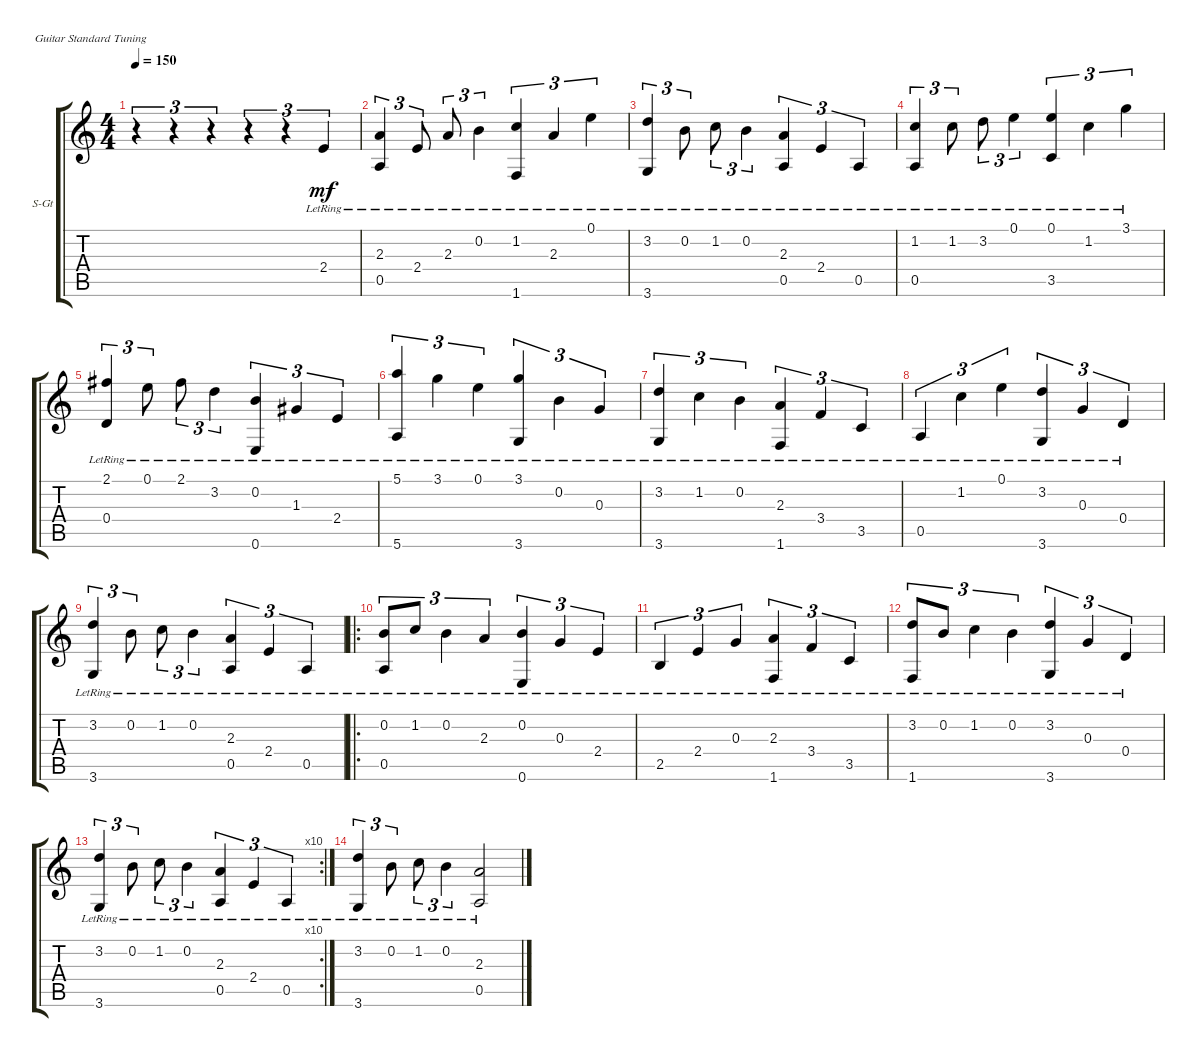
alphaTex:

\defaultSystemsLayout 4
\bracketExtendMode groupsimilarinstruments
\firstSystemTrackNameOrientation horizontal
\otherSystemsTrackNameOrientation horizontal
\track ("Steel Guitar" "S-Gt") {instrument acousticguitarsteel}
\staff {score tabs}
\tuning (E4 B3 G3 D3 A2 E2)
\ts (4 4)
\tempo 150
\clef g2
\ks c
r.4{tu (3 2) dy mf instrument acousticguitarsteel} r.4{tu (3 2)} r.4{tu (3 2)} r.4{tu (3 2)} r.4{tu (3 2)} 2.4{lr}.4{tu (3 2)} |
(2.3{lr} 0.5{lr}).4{tu (3 2)} 2.4{lr}.8{tu (3 2)} 2.3{lr}.8{tu (3 2)} 0.2{lr}.4{tu (3 2)} (1.2{lr} 1.6{lr}).4{tu (3 2)} 2.3{lr}.4{tu (3 2)} 0.1{lr}.4{tu (3 2)} |
(3.2{lr} 3.6{lr}).4{tu (3 2)} 0.2{lr}.8{tu (3 2)} 1.2{lr}.8{tu (3 2)} 0.2{lr}.4{tu (3 2)} (2.3{lr} 0.5{lr}).4{tu (3 2)} 2.4{lr}.4{tu (3 2)} 0.5{lr}.4{tu (3 2)} |
(1.2{lr} 0.5{lr}).4{tu (3 2)} 1.2{lr}.8{tu (3 2)} 3.2{lr}.8{tu (3 2)} 0.1{lr}.4{tu (3 2)} (0.1{lr} 3.5{lr}).4{tu (3 2)} 1.2{lr}.4{tu (3 2)} 3.1{lr}.4{tu (3 2)} |
(2.1{lr} 0.4{lr}).4{tu (3 2)} 0.1{lr}.8{tu (3 2)} 2.1{lr}.8{tu (3 2)} 3.2{lr}.4{tu (3 2)} (0.2{lr} 0.6{lr}).4{tu (3 2)} 1.3{lr}.4{tu (3 2)} 2.4{lr}.4{tu (3 2)} |
(5.1{lr} 5.6{lr}).4{tu (3 2)} 3.1{lr}.4{tu (3 2)} 0.1{lr}.4{tu (3 2)} (3.1{lr} 3.6{lr}).4{tu (3 2)} 0.2{lr}.4{tu (3 2)} 0.3{lr}.4{tu (3 2)} |
(3.2{lr} 3.6{lr}).4{tu (3 2)} 1.2{lr}.4{tu (3 2)} 0.2{lr}.4{tu (3 2)} (2.3{lr} 1.6{lr}).4{tu (3 2)} 3.4{lr}.4{tu (3 2)} 3.5{lr}.4{tu (3 2)} |
0.5{lr}.4{tu (3 2)} 1.2{lr}.4{tu (3 2)} 0.1{lr}.4{tu (3 2)} (3.2{lr} 3.6{lr}).4{tu (3 2)} 0.3{lr}.4{tu (3 2)} 0.4{lr}.4{tu (3 2)} |
(3.2{lr} 3.6{lr}).4{tu (3 2)} 0.2{lr}.8{tu (3 2)} 1.2{lr}.8{tu (3 2)} 0.2{lr}.4{tu (3 2)} (2.3{lr} 0.5{lr}).4{tu (3 2)} 2.4{lr}.4{tu (3 2)} 0.5{lr}.4{tu (3 2)} |
\ro
(0.2{lr} 0.5{lr}).8{tu (3 2)} 1.2{lr}.8{tu (3 2)} 0.2{lr}.4{tu (3 2)} 2.3{lr}.4{tu (3 2)} (0.2{lr} 0.6{lr}).4{tu (3 2)} 0.3{lr}.4{tu (3 2)} 2.4{lr}.4{tu (3 2)} |
2.5{lr}.4{tu (3 2)} 2.4{lr}.4{tu (3 2)} 0.3{lr}.4{tu (3 2)} (2.3{lr} 1.6{lr}).4{tu (3 2)} 3.4{lr}.4{tu (3 2)} 3.5{lr}.4{tu (3 2)} |
(1.6{lr} 3.2{lr}).8{tu (3 2)} 0.2{lr}.8{tu (3 2)} 1.2{lr}.4{tu (3 2)} 0.2{lr}.4{tu (3 2)} (3.2{lr} 3.6{lr}).4{tu (3 2)} 0.3{lr}.4{tu (3 2)} 0.4{lr}.4{tu (3 2)} |
\rc 10
(3.2{lr} 3.6{lr}).4{tu (3 2)} 0.2{lr}.8{tu (3 2)} 1.2{lr}.8{tu (3 2)} 0.2{lr}.4{tu (3 2)} (2.3{lr} 0.5{lr}).4{tu (3 2)} 2.4{lr}.4{tu (3 2)} 0.5{lr}.4{tu (3 2)} |
(3.2{lr} 3.6{lr}).4{tu (3 2)} 0.2{lr}.8{tu (3 2)} 1.2{lr}.8{tu (3 2)} 0.2{lr}.4{tu (3 2)} (2.3{lr} 0.5{lr}).2
